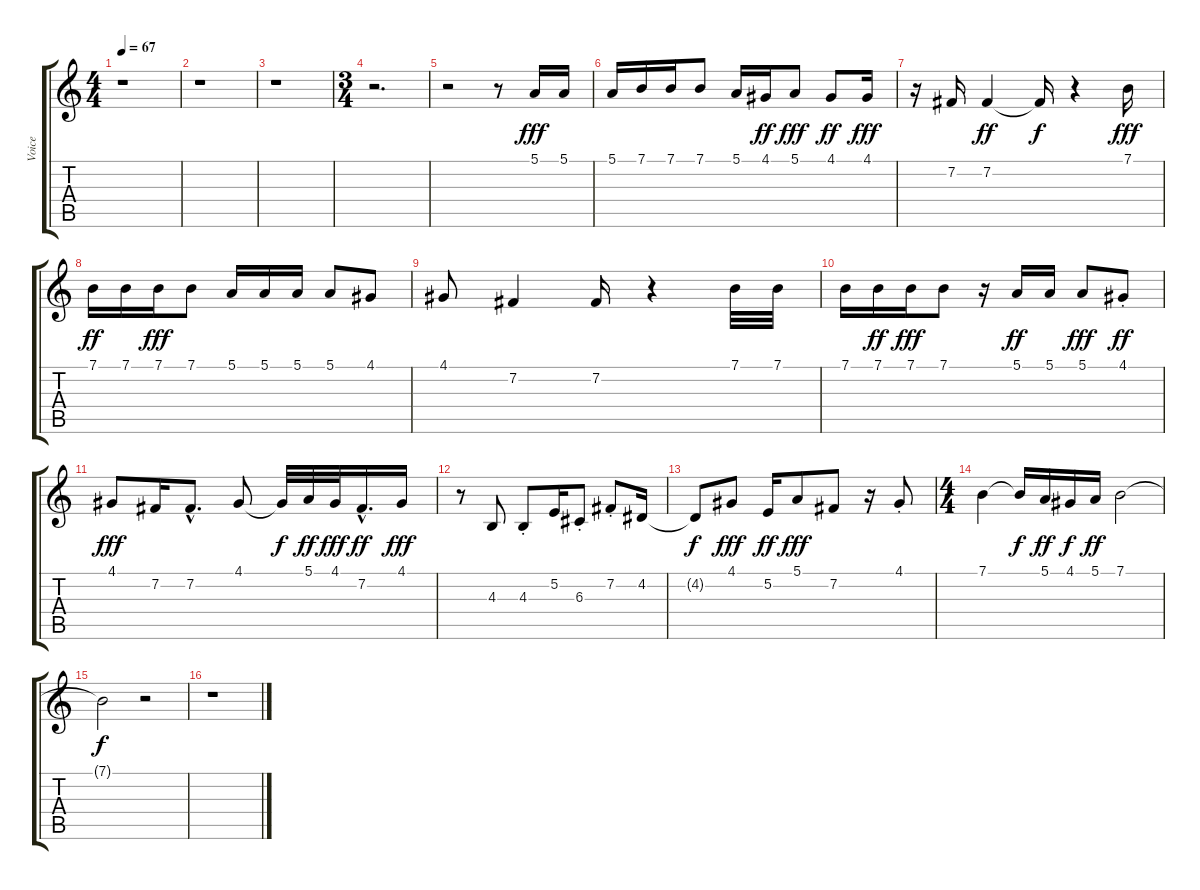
\track ("Voice" "Voice") {instrument lead3calliope}
\staff {score tabs}
\tuning (E4 B3 G3 D3 A2 E2) {hide}
\ts (4 4)
\tempo 67
\clef g2
\ks c
r.1{dy f} |
r.1 |
r.1 |
\ts (3 4)
r.2{d} |
r.2 r.8 5.1.16{dy fff} 5.1.16 |
5.1.16 7.1.16 7.1.16 7.1.8 5.1.16 4.1.16{dy ff} 5.1.8{dy fff} 4.1.8{dy ff} 4.1.16{dy fff} |
r.16 7.2.16 7.2.4{dy ff} 7.2{t}.16{dy f} r.4 7.1.16{dy fff} |
7.1.16{dy ff} 7.1.16 7.1.16{dy fff} 7.1.8 5.1.16 5.1.16 5.1.16 5.1.8 4.1.8 |
4.1.8 7.2.4 7.2.16 r.4 7.1.32 7.1.32 |
7.1.16 7.1.16{dy ff} 7.1.16{dy fff} 7.1.8 r.16 5.1.16{dy ff} 5.1.16 5.1.8{dy fff} 4.1{st}.8{dy ff} |
4.1.8{dy fff} 7.2.16 7.2{hac}.8{d} 4.1.8 4.1{t}.32{dy f} 5.1.32{dy ff} 4.1.32{dy fff} 7.2{hac}.16{d dy ff} 4.1.16{dy fff} |
r.8 4.3.8 4.3{st}.8 5.2.16 6.3{st}.8 7.2{st}.8 4.2.16 |
4.2{t}.8{dy f} 4.1.8{dy fff} 5.2.16{dy ff} 5.1.8{dy fff} 7.2.8 r.16 4.1{st}.8 |
\ts (4 4)
7.1.4 7.1{t}.16{dy f} 5.1.16{dy ff} 4.1.16{dy f} 5.1.16{dy ff} 7.1.2 |
7.1{t}.2{dy f} r.2 |
r.1
